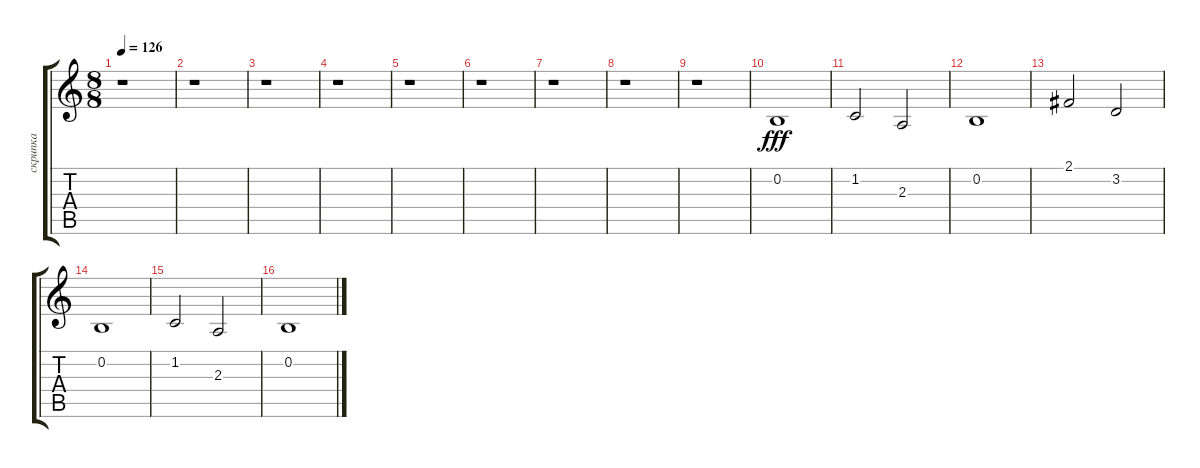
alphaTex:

\track ("скрипка" "скрипка") {instrument viola}
\staff {score tabs}
\tuning (E4 B3 G3 D3 A2 E2) {hide}
\ts (8 8)
\tempo 126
\clef g2
\ks c
r.1{dy fff} |
r.1 |
r.1 |
r.1 |
r.1 |
r.1 |
r.1 |
r.1 |
r.1 |
0.2.1 |
1.2.2 2.3.2 |
0.2.1 |
2.1.2 3.2.2 |
0.2.1 |
1.2.2 2.3.2 |
0.2.1
